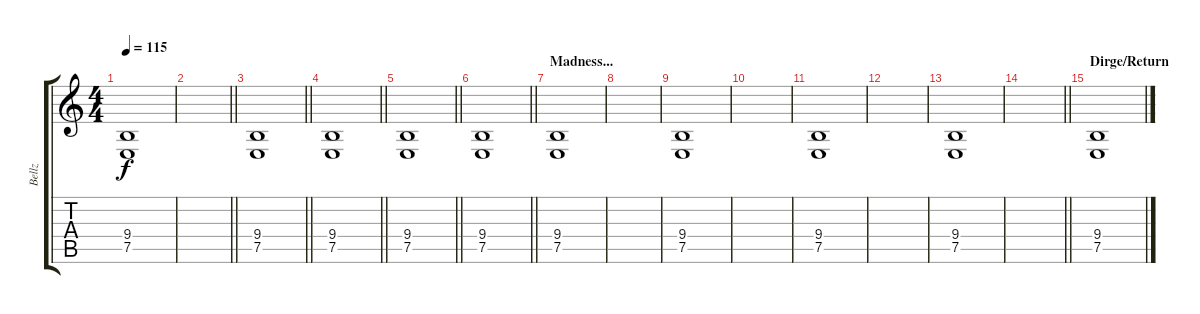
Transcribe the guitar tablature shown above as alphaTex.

\track ("Bellz" "Bellz") {instrument tubularbells}
\staff {score tabs}
\tuning (E4 B3 G3 D3 A2 E2) {hide}
\ts (4 4)
\tempo 115
\clef g2
\ks c
(9.4 7.5).1{dy f} |
\barLineRight lightlight
|
\barLineRight lightlight
(9.4 7.5).1 |
\barLineRight lightlight
(9.4 7.5).1 |
\barLineRight lightlight
(9.4 7.5).1 |
\barLineRight lightlight
(9.4 7.5).1 |
\section ("" "Madness...")
(9.4 7.5).1 |
|
(9.4 7.5).1 |
|
(9.4 7.5).1 |
|
(9.4 7.5).1 |
\barLineRight lightlight
|
\section ("" "Dirge/Return")
(9.4 7.5).1
